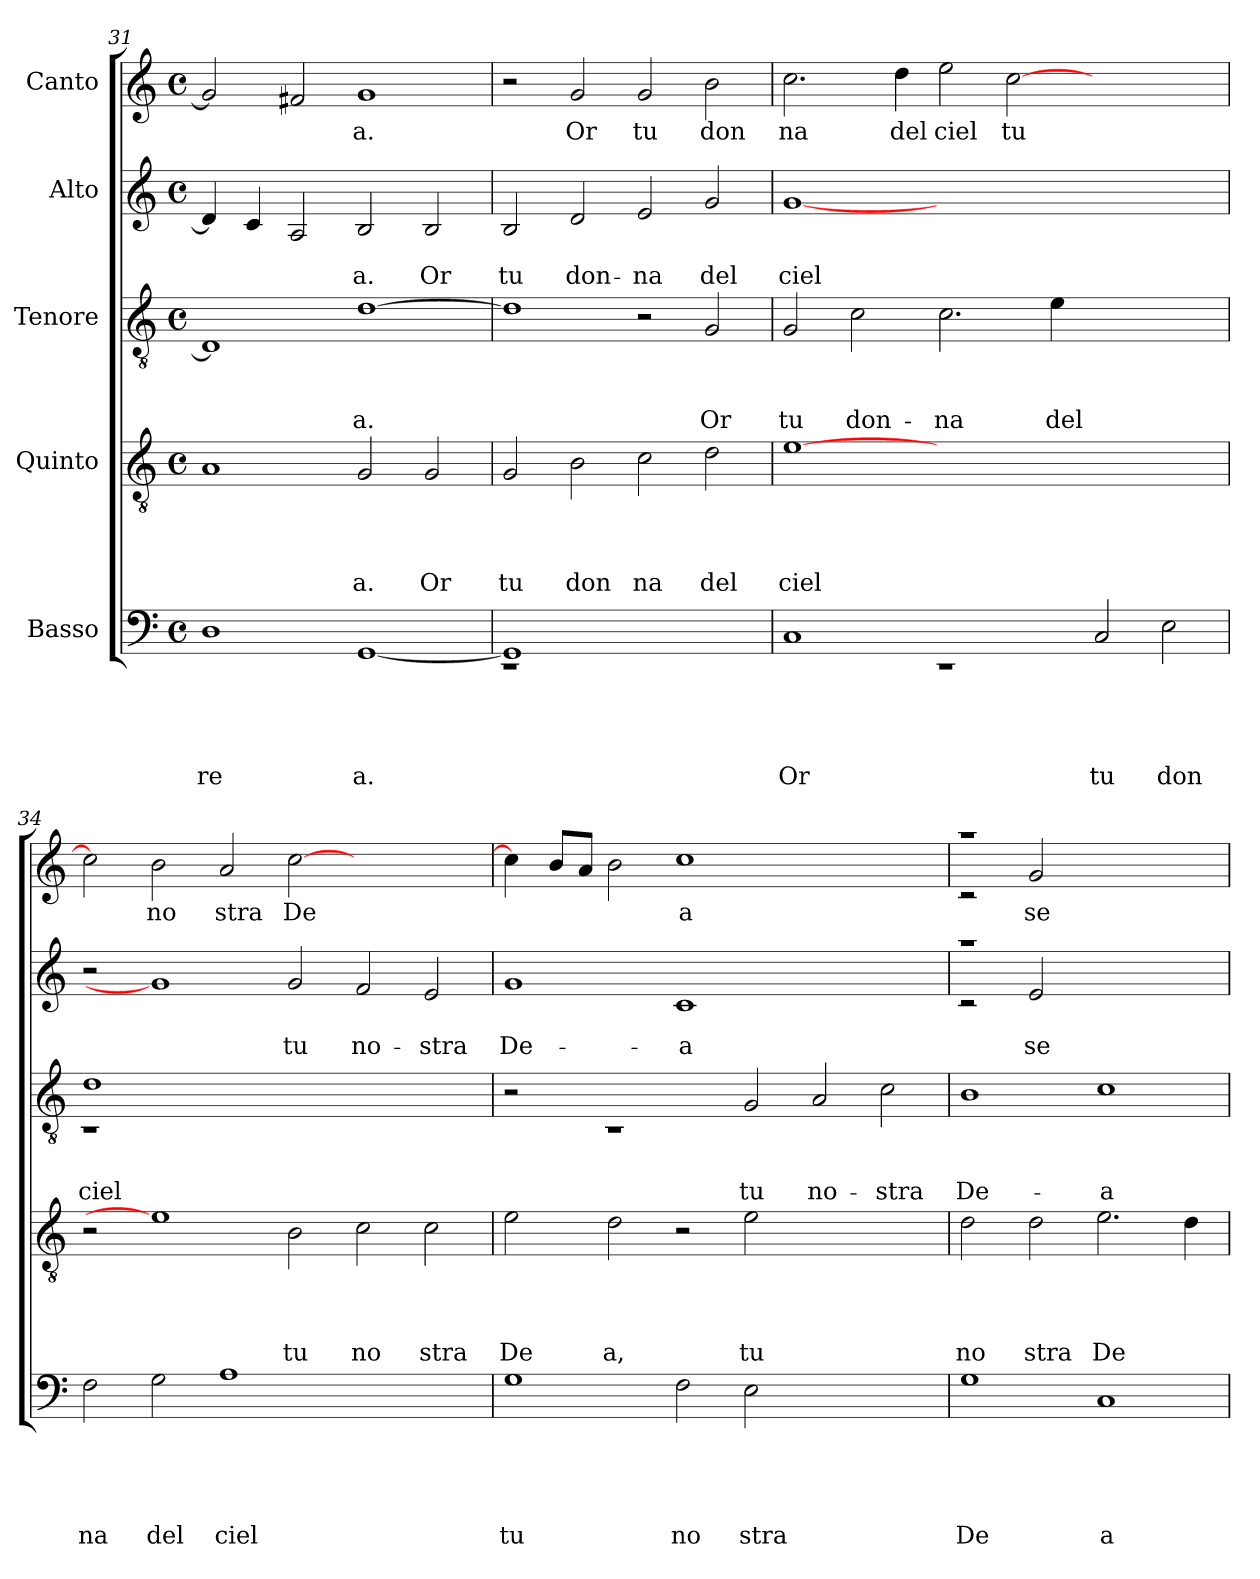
**kern	**text	**text	**text	**text	**text	**kern	**text	**text	**text	**text	**kern	**text	**text	**text	**kern	**text	**text	**kern	**text
*part5	*part5	*part5	*part5	*part5	*part5	*part4	*part4	*part4	*part4	*part4	*part3	*part3	*part3	*part3	*part2	*part2	*part2	*part1	*part1
*staff5	*staff5	*staff5	*staff5	*staff5	*staff5	*staff4	*staff4	*staff4	*staff4	*staff4	*staff3	*staff3	*staff3	*staff3	*staff2	*staff2	*staff2	*staff1	*staff1
*I"Basso	*	*	*	*	*	*I"Quinto	*	*	*	*	*I"Tenore	*	*	*	*I"Alto	*	*	*I"Canto	*
!!LO:PB:g=z
*clefF4	*	*	*	*	*	*clefGv2	*	*	*	*	*clefGv2	*	*	*	*clefG2	*	*	*clefG2	*
*k[]	*	*	*	*	*	*k[]	*	*	*	*	*k[]	*	*	*	*k[]	*	*	*k[]	*
*C:	*	*	*	*	*	*C:	*	*	*	*	*C:	*	*	*	*C:	*	*	*C:	*
*M4/4	*	*	*	*	*	*M4/4	*	*	*	*	*M4/4	*	*	*	*M4/4	*	*	*M4/4	*
*met(c)	*	*	*	*	*	*met(c)	*	*	*	*	*met(c)	*	*	*	*met(c)	*	*	*met(c)	*
=31	=31	=31	=31	=31	=31	=31	=31	=31	=31	=31	=31	=31	=31	=31	=31	=31	=31	=31	=31
!	!	!	!	!	!LO:LY:b	!	!	!	!	!	!	!	!	!	!	!	!	!	!
1D	.	.	.	.	re	1A	.	.	.	.	1D]	.	.	.	4d/]	.	.	2g/]	.
.	.	.	.	.	.	.	.	.	.	.	.	.	.	.	4c/	.	.	.	.
.	.	.	.	.	.	.	.	.	.	.	.	.	.	.	2A/	.	.	2f#/	.
!	!	!	!	!	!LO:LY:b	!	!	!	!	!LO:LY:b	!	!	!	!LO:LY:b	!	!	!LO:LY:b	!	!LO:LY:b
[<1GG	.	.	.	.	a.	2G/	.	.	.	a.	[>1d	.	.	a.	2B/	.	-a.	1g	-a.
!	!	!	!	!	!	!	!	!	!	!LO:LY:b	!	!	!	!	!	!	!LO:LY:b	!	!
.	.	.	.	.	.	2G/	.	.	.	Or	.	.	.	.	2B/	.	Or	.	.
=32	=32	=32	=32	=32	=32	=32	=32	=32	=32	=32	=32	=32	=32	=32	=32	=32	=32	=32	=32
*^	*	*	*	*	*	*	*	*	*	*	*	*	*	*	*	*	*	*	*
!	!	!	!	!	!	!	!	!	!	!	!LO:LY:b	!	!	!	!	!	!	!LO:LY:b	!	!
1GG]	1rEE	.	.	.	.	.	2G/	.	.	.	tu	1d]	.	.	.	2B/	.	tu	2r	.
!	!	!	!	!	!	!	!	!	!	!	!LO:LY:b	!	!	!	!	!	!	!LO:LY:b	!	!LO:LY:b
.	.	.	.	.	.	.	2B\	.	.	.	don	.	.	.	.	2d/	.	don-	2g/	Or
!	!	!	!	!	!	!	!	!	!	!	!LO:LY:b	!	!	!	!	!	!	!LO:LY:b	!	!LO:LY:b
1ryy	1ryy	.	.	.	.	.	2c\	.	.	.	na	2r	.	.	.	2e/	.	-na	2g/	tu
!	!	!	!	!	!	!	!	!	!	!	!LO:LY:b	!	!	!	!LO:LY:b	!	!	!LO:LY:b	!	!LO:LY:b
.	.	.	.	.	.	.	2d\	.	.	.	del	2G/	.	.	Or	2g/	.	del	2b\	don
*v	*v	*	*	*	*	*	*	*	*	*	*	*	*	*	*	*	*	*	*	*
=33	=33	=33	=33	=33	=33	=33	=33	=33	=33	=33	=33	=33	=33	=33	=33	=33	=33	=33	=33
!	!	!	!	!	!LO:LY:b	!	!	!	!	!LO:LY:b	!	!	!	!LO:LY:b	!	!	!LO:LY:b	!	!LO:LY:b
1C	.	.	.	.	Or	[1e	.	.	.	ciel	2G/	.	.	tu	[1g	.	ciel	2.cc\	na
!	!	!	!	!	!	!	!	!	!	!	!	!	!	!LO:LY:b	!	!	!	!	!
.	.	.	.	.	.	.	.	.	.	.	2c\	.	.	don-	.	.	.	.	.
!	!	!	!	!	!	!	!	!	!	!	!	!	!	!	!	!	!	!	!LO:LY:b
.	.	.	.	.	.	.	.	.	.	.	.	.	.	.	.	.	.	4dd\	del
!	!	!	!	!	!	!	!	!	!	!	!	!	!	!LO:LY:b	!	!	!	!	!LO:LY:b
1rEE	.	.	.	.	.	0ryy	.	.	.	.	2.c\	.	.	-na	0ryy	.	.	2ee\	ciel
!	!	!	!	!	!	!	!	!	!	!	!	!	!	!	!	!	!	!	!LO:LY:b
.	.	.	.	.	.	.	.	.	.	.	.	.	.	.	.	.	.	[>2cc\	tu
!	!	!	!	!	!	!	!	!	!	!	!	!	!	!LO:LY:b	!	!	!	!	!
.	.	.	.	.	.	.	.	.	.	.	4e\	.	.	del	.	.	.	.	.
!	!	!	!	!	!LO:LY:b	!	!	!	!	!	!	!	!	!	!	!	!	!	!
2C/	.	.	.	.	tu	.	.	.	.	.	1ryy	.	.	.	.	.	.	1ryy	.
!	!	!	!	!	!LO:LY:b	!	!	!	!	!	!	!	!	!	!	!	!	!	!
2E\	.	.	.	.	don	.	.	.	.	.	.	.	.	.	.	.	.	.	.
=34	=34	=34	=34	=34	=34	=34	=34	=34	=34	=34	=34	=34	=34	=34	=34	=34	=34	=34	=34
!	!	!	!	!	!LO:LY:b	!	!	!	!	!	!	!	!	!LO:LY:b	!	!	!	!	!
*	*	*	*	*	*	*	*	*	*	*	*^	*	*	*	*	*	*	*	*
2F\	.	.	.	.	na	2r	.	.	.	.	1d	1rC	.	.	ciel	2r	.	.	2cc\]	.
!	!	!	!	!	!LO:LY:b	!	!	!	!	!	!	!	!	!	!	!	!	!	!	!LO:LY:b
2G\	.	.	.	.	del	1e]	.	.	.	.	.	.	.	.	.	1g]	.	.	2b\	no
!	!	!	!	!	!LO:LY:b	!	!	!	!	!	!	!	!	!	!	!	!	!	!	!LO:LY:b
1A	.	.	.	.	ciel	.	.	.	.	.	0ryy	0ryy	.	.	.	.	.	.	2a/	stra
!	!	!	!	!	!	!	!	!	!	!LO:LY:b	!	!	!	!	!	!	!	!LO:LY:b	!	!LO:LY:b
.	.	.	.	.	.	2B\	.	.	.	tu	.	.	.	.	.	2g/	.	tu	[>2cc\	De
!	!	!	!	!	!	!	!	!	!	!LO:LY:b	!	!	!	!	!	!	!	!LO:LY:b	!	!
1ryy	.	.	.	.	.	2c\	.	.	.	no	.	.	.	.	.	2f/	.	no-	1ryy	.
!	!	!	!	!	!	!	!	!	!	!LO:LY:b	!	!	!	!	!	!	!	!LO:LY:b	!	!
.	.	.	.	.	.	2c\	.	.	.	stra	.	.	.	.	.	2e/	.	-stra	.	.
*	*	*	*	*	*	*	*	*	*	*	*v	*v	*	*	*	*	*	*	*	*
=35	=35	=35	=35	=35	=35	=35	=35	=35	=35	=35	=35	=35	=35	=35	=35	=35	=35	=35	=35
!	!	!	!	!	!LO:LY:b	!	!	!	!	!LO:LY:b	!	!	!	!	!	!	!LO:LY:b	!	!
1G	.	.	.	.	tu	2e\	.	.	.	De	2r	.	.	.	1g	.	De-	4cc\]	.
.	.	.	.	.	.	.	.	.	.	.	.	.	.	.	.	.	.	8b/L	.
.	.	.	.	.	.	.	.	.	.	.	.	.	.	.	.	.	.	8a/J	.
!	!	!	!	!	!	!	!	!	!	!LO:LY:b	!	!	!	!	!	!	!	!	!
.	.	.	.	.	.	2d\	.	.	.	a,	1rC	.	.	.	.	.	.	2b\	.
!	!	!	!	!	!LO:LY:b	!	!	!	!	!	!	!	!	!	!	!	!LO:LY:b	!	!LO:LY:b
2F\	.	.	.	.	no	2r	.	.	.	.	.	.	.	.	1c	.	-a	1cc	a
!	!	!	!	!	!LO:LY:b	!	!	!	!	!LO:LY:b	!	!	!	!LO:LY:b	!	!	!	!	!
2E\	.	.	.	.	stra	2e\	.	.	.	tu	2G/	.	.	tu	.	.	.	.	.
!	!	!	!	!	!	!	!	!	!	!	!	!	!	!LO:LY:b	!	!	!	!	!
1ryy	.	.	.	.	.	1ryy	.	.	.	.	2A/	.	.	no-	1ryy	.	.	1ryy	.
!	!	!	!	!	!	!	!	!	!	!	!	!	!	!LO:LY:b	!	!	!	!	!
.	.	.	.	.	.	.	.	.	.	.	2c\	.	.	-stra	.	.	.	.	.
=36	=36	=36	=36	=36	=36	=36	=36	=36	=36	=36	=36	=36	=36	=36	=36	=36	=36	=36	=36
!	!	!	!	!	!LO:LY:b	!	!	!	!	!LO:LY:b	!	!	!	!LO:LY:b	!	!	!	!	!
*	*	*	*	*	*	*	*	*	*	*	*	*	*	*	*^	*	*	*^	*
1G	.	.	.	.	De	2d\	.	.	.	no	1B	.	.	De-	1raa	2rc	.	.	1raa	2rc	.
!	!	!	!	!	!	!	!	!	!	!LO:LY:b	!	!	!	!	!	!	!	!LO:LY:b	!	!	!LO:LY:b
.	.	.	.	.	.	2d\	.	.	.	stra	.	.	.	.	.	2e/	.	se	.	2g/	se
!	!	!	!	!	!LO:LY:b	!	!	!	!	!LO:LY:b	!	!	!	!LO:LY:b	!	!	!	!	!	!	!
1C	.	.	.	.	a	2.e\	.	.	.	De	1c	.	.	-a	1ryy	1ryy	.	.	1ryy	1ryy	.
.	.	.	.	.	.	4d\	.	.	.	.	.	.	.	.	.	.	.	.	.	.	.
*	*	*	*	*	*	*	*	*	*	*	*	*	*	*	*v	*v	*	*	*	*	*
*	*	*	*	*	*	*	*	*	*	*	*	*	*	*	*	*	*	*v	*v	*
=	=	=	=	=	=	=	=	=	=	=	=	=	=	=	=	=	=	=	=
*-	*-	*-	*-	*-	*-	*-	*-	*-	*-	*-	*-	*-	*-	*-	*-	*-	*-	*-	*-
